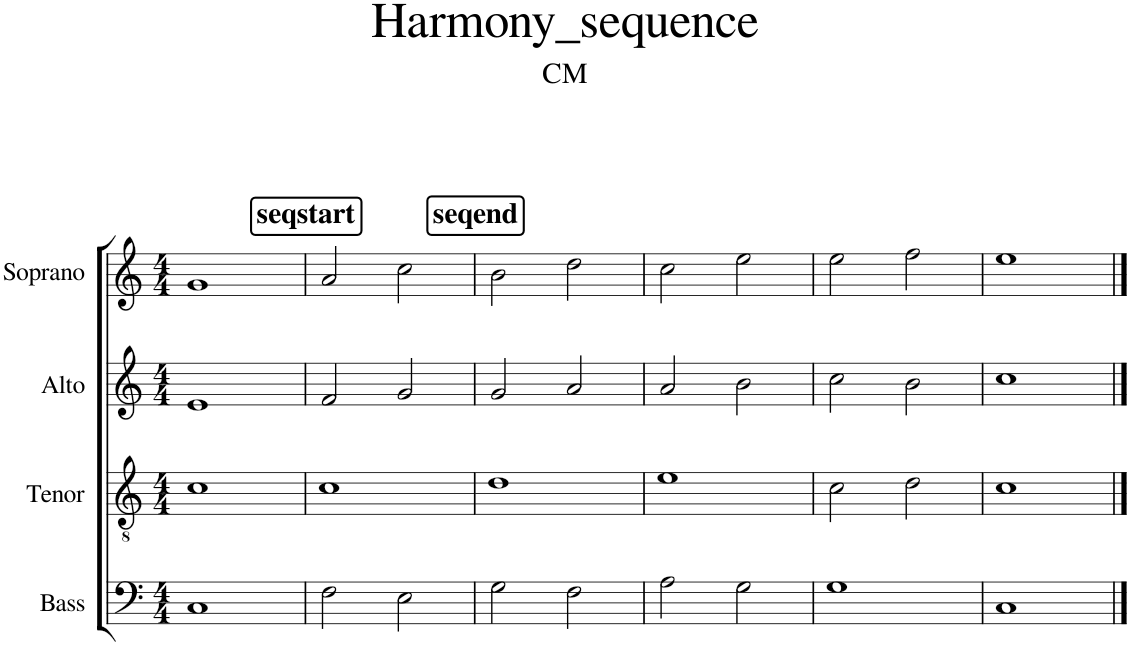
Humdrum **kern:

**kern	**kern	**kern	**kern
*part4	*part3	*part2	*part1
*staff4	*staff3	*staff2	*staff1
*I"Bass	*I"Tenor	*I"Alto	*I"Soprano
*I'B.	*I'T.	*I'A.	*I'S.
*clefF4	*clefGv2	*clefG2	*clefG2
*k[]	*k[]	*k[]	*k[]
*M4/4	*M4/4	*M4/4	*M4/4
=1	=1	=1	=1
1C	1c	1e	1g
!!LO:REH:place=s1:a:B:cj:fs=14:t=seqstart
=2	=2	=2	=2
2F\	1c	2f/	2a/
2E\	.	2g/	2cc\
!!LO:REH:place=s1:a:B:cj:fs=14:t=seqend
=3	=3	=3	=3
2G\	1d	2g/	2b\
2F\	.	2a/	2dd\
=4	=4	=4	=4
2A\	1e	2a/	2cc\
2G\	.	2b\	2ee\
=5	=5	=5	=5
1G	2c\	2cc\	2ee\
.	2d\	2b\	2ff\
=6	=6	=6	=6
1C	1c	1cc	1ee
==	==	==	==
*-	*-	*-	*-
